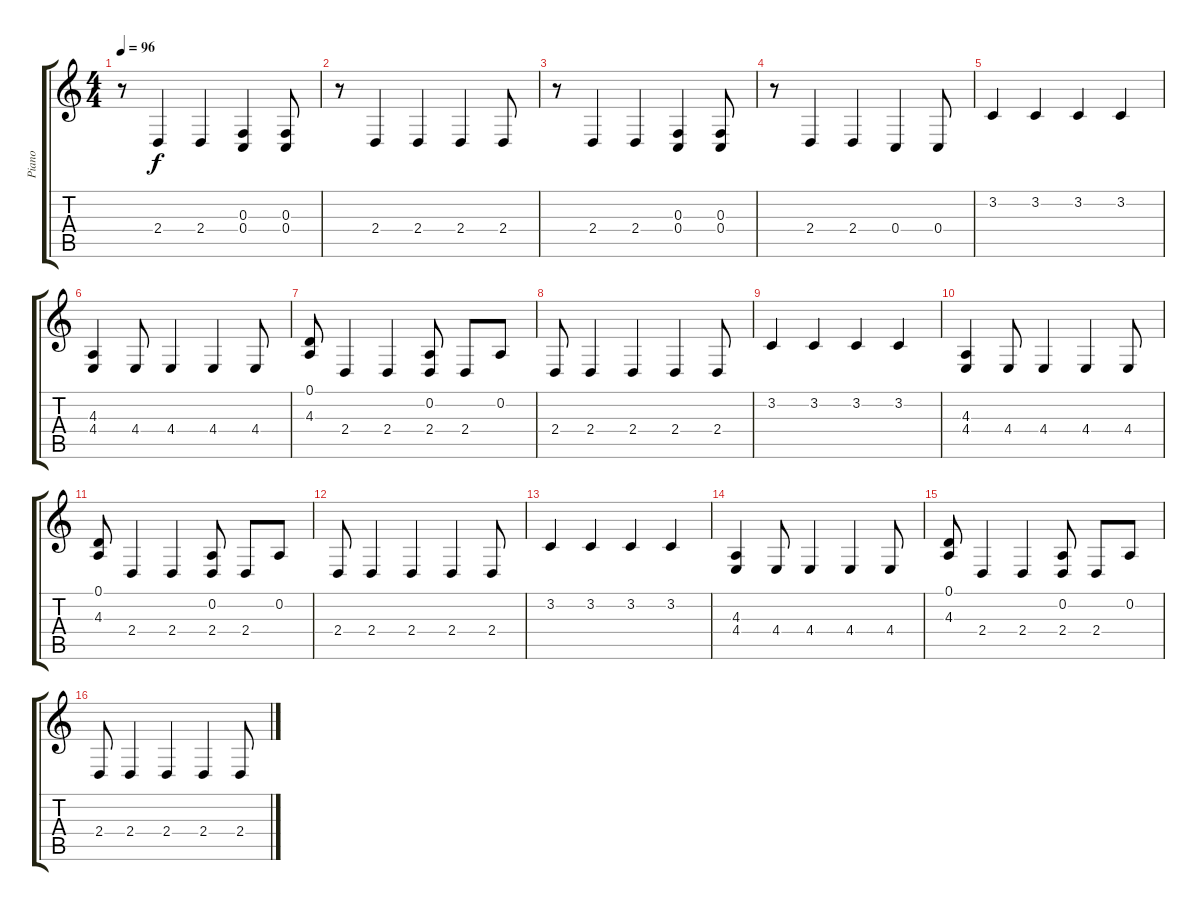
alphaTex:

\track ("Piano" "Piano") {instrument acousticgrandpiano}
\staff {score tabs}
\tuning (D4 A3 F3 C3 G2 D2) {hide}
\ts (4 4)
\tempo 96
\clef g2
\ks c
r.8{dy f} 2.4.4 2.4.4 (0.3 0.4).4 (0.3 0.4).8 |
r.8 2.4.4 2.4.4 2.4.4 2.4.8 |
r.8 2.4.4 2.4.4 (0.3 0.4).4 (0.3 0.4).8 |
r.8 2.4.4 2.4.4 0.4.4 0.4.8 |
3.2.4 3.2.4 3.2.4 3.2.4 |
(4.3 4.4).4 4.4.8 4.4.4 4.4.4 4.4.8 |
(0.1 4.3).8 2.4.4 2.4.4 (0.2 2.4).8 2.4.8 0.2.8 |
2.4.8 2.4.4 2.4.4 2.4.4 2.4.8 |
3.2.4 3.2.4 3.2.4 3.2.4 |
(4.3 4.4).4 4.4.8 4.4.4 4.4.4 4.4.8 |
(0.1 4.3).8 2.4.4 2.4.4 (0.2 2.4).8 2.4.8 0.2.8 |
2.4.8 2.4.4 2.4.4 2.4.4 2.4.8 |
3.2.4 3.2.4 3.2.4 3.2.4 |
(4.3 4.4).4 4.4.8 4.4.4 4.4.4 4.4.8 |
(0.1 4.3).8 2.4.4 2.4.4 (0.2 2.4).8 2.4.8 0.2.8 |
2.4.8 2.4.4 2.4.4 2.4.4 2.4.8
